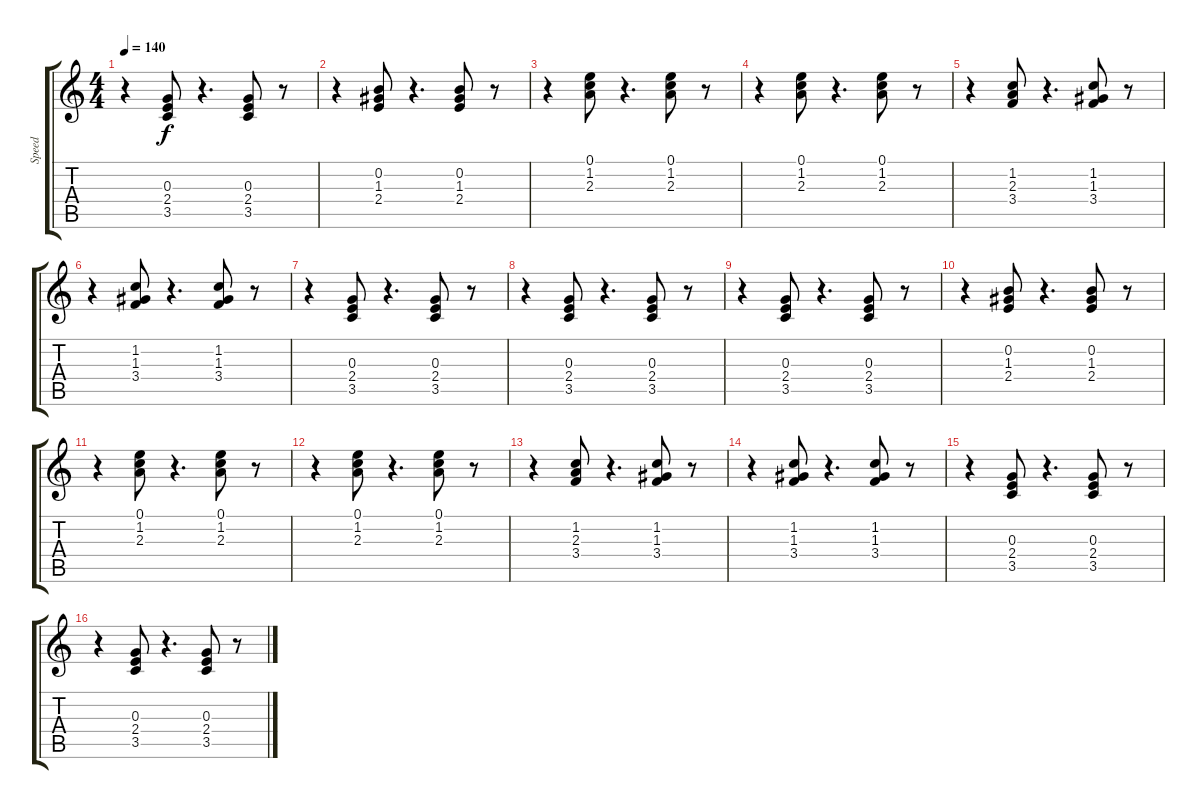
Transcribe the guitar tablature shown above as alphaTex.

\track ("Speed" "Speed") {instrument overdrivenguitar}
\staff {score tabs}
\tuning (E4 B3 G3 D3 A2 E2) {hide}
\ts (4 4)
\tempo 140
\clef g2
\ks c
r.4{dy f instrument overdrivenguitar} (0.3 2.4 3.5).8 r.4{d} (0.3 2.4 3.5).8 r.8 |
r.4 (0.2 1.3 2.4).8 r.4{d} (0.2 1.3 2.4).8 r.8 |
r.4 (0.1 1.2 2.3).8 r.4{d} (0.1 1.2 2.3).8 r.8 |
r.4 (0.1 1.2 2.3).8 r.4{d} (0.1 1.2 2.3).8 r.8 |
r.4 (1.2 2.3 3.4).8 r.4{d} (1.2 1.3 3.4).8 r.8 |
r.4 (1.2 1.3 3.4).8 r.4{d} (1.2 1.3 3.4).8 r.8 |
r.4 (0.3 2.4 3.5).8 r.4{d} (0.3 2.4 3.5).8 r.8 |
r.4 (0.3 2.4 3.5).8 r.4{d} (0.3 2.4 3.5).8 r.8 |
r.4 (0.3 2.4 3.5).8 r.4{d} (0.3 2.4 3.5).8 r.8 |
r.4 (0.2 1.3 2.4).8 r.4{d} (0.2 1.3 2.4).8 r.8 |
r.4 (0.1 1.2 2.3).8 r.4{d} (0.1 1.2 2.3).8 r.8 |
r.4 (0.1 1.2 2.3).8 r.4{d} (0.1 1.2 2.3).8 r.8 |
r.4 (1.2 2.3 3.4).8 r.4{d} (1.2 1.3 3.4).8 r.8 |
r.4 (1.2 1.3 3.4).8 r.4{d} (1.2 1.3 3.4).8 r.8 |
r.4 (0.3 2.4 3.5).8 r.4{d} (0.3 2.4 3.5).8 r.8 |
r.4 (0.3 2.4 3.5).8 r.4{d} (0.3 2.4 3.5).8 r.8
